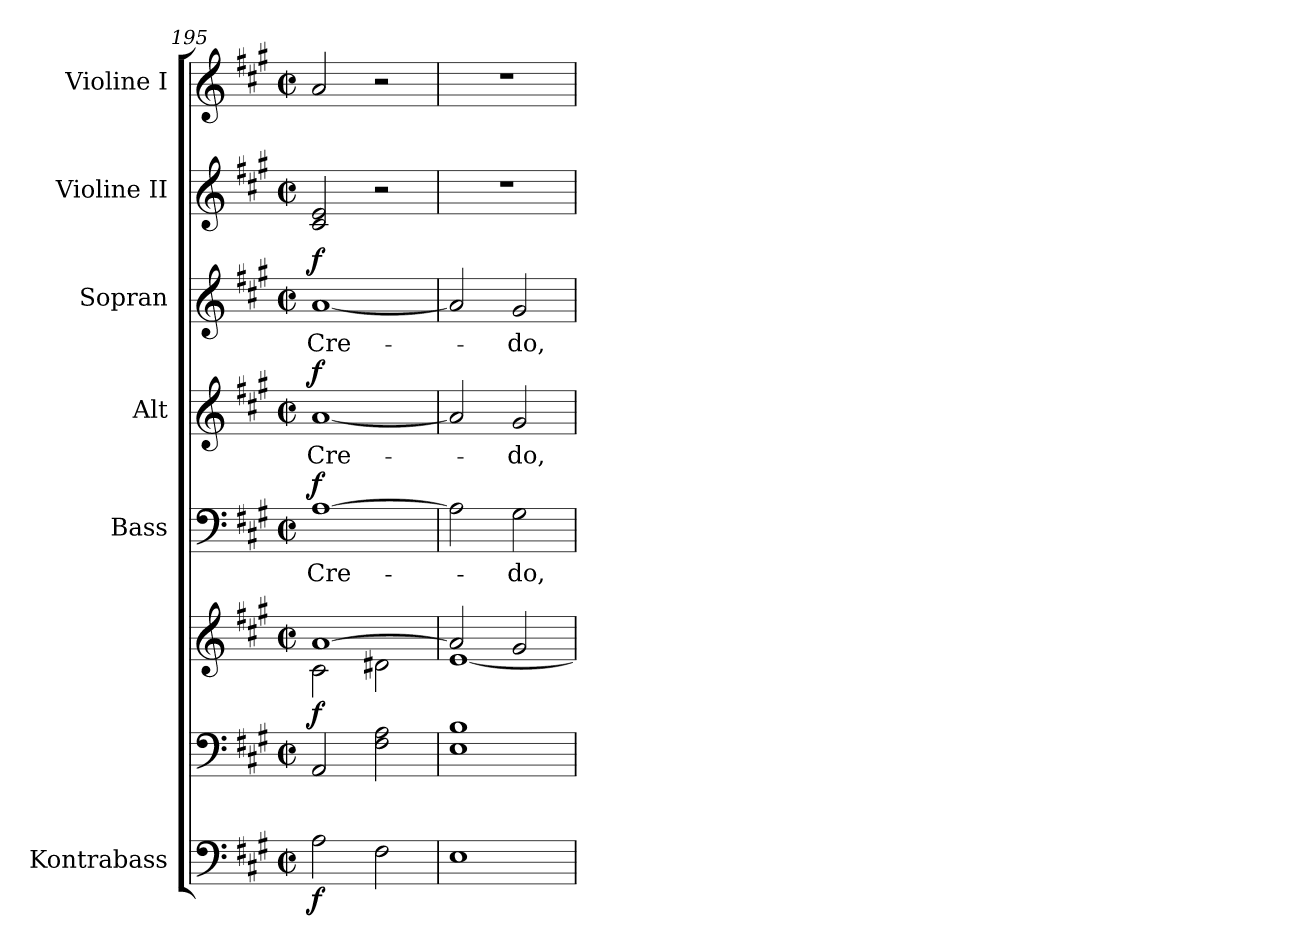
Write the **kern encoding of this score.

**kern	**dynam	**kern	**kern	**dynam	**kern	**text	**dynam	**kern	**text	**dynam	**kern	**text	**dynam	**kern	**kern
*part7	*part7	*part6	*part6	*part6	*part5	*part5	*part5	*part4	*part4	*part4	*part3	*part3	*part3	*part2	*part1
*staff8	*staff8	*staff7	*staff6	*staff6/7	*staff5	*staff5	*staff5	*staff4	*staff4	*staff4	*staff3	*staff3	*staff3	*staff2	*staff1
*I"Kontrabass	*	*	*	*	*I"Bass	*	*	*I"Alt	*	*	*I"Sopran	*	*	*I"Violine II	*I"Violine I
*I'Kb.	*	*	*	*	*I'B.	*	*	*I'A.	*	*	*I'S.	*	*	*I'Vl. II	*I'Vl. I
!!LO:PB:g=z
*clefF4	*	*clefF4	*clefG2	*	*clefF4	*	*	*clefG2	*	*	*clefG2	*	*	*clefG2	*clefG2
*ITrd7c12	*	*	*	*	*	*	*	*	*	*	*	*	*	*	*
*k[f#c#g#]	*	*k[f#c#g#]	*k[f#c#g#]	*	*k[f#c#g#]	*	*	*k[f#c#g#]	*	*	*k[f#c#g#]	*	*	*k[f#c#g#]	*k[f#c#g#]
*A:	*	*A:	*A:	*	*A:	*	*	*A:	*	*	*A:	*	*	*A:	*A:
*M2/2	*	*M2/2	*M2/2	*	*M2/2	*	*	*M2/2	*	*	*M2/2	*	*	*M2/2	*M2/2
*met(c|)	*	*met(c|)	*met(c|)	*	*met(c|)	*	*	*met(c|)	*	*	*met(c|)	*	*	*met(c|)	*met(c|)
=195	=195	=195	=195	=195	=195	=195	=195	=195	=195	=195	=195	=195	=195	=195	=195
*	*	*	*^	*	*	*	*	*	*	*	*	*	*	*	*
!	!LO:DY:b	!	!	!	!LO:DY:b	!	!LO:LY:b	!LO:DY:a	!	!LO:LY:b	!LO:DY:a	!	!LO:LY:b	!LO:DY:a	!	!
2AA\	f	2AA/	[>1a	2c#\	f	[1A	Cre-	f	[1a	Cre-	f	[1a	Cre-	f	2c#/ 2e/	2a/
2FF#\	.	2F#\ 2A\	.	2d#X\	.	.	.	.	.	.	.	.	.	.	2r	2r
=196	=196	=196	=196	=196	=196	=196	=196	=196	=196	=196	=196	=196	=196	=196	=196	=196
1EE	.	1E 1B	2a/]	[<1e	.	2A\]	.	.	2a/]	.	.	2a/]	.	.	1r	1r
!	!	!	!	!	!	!	!LO:LY:b	!	!	!LO:LY:b	!	!	!LO:LY:b	!	!	!
.	.	.	2g#/	.	.	2G#\	-do,	.	2g#/	-do,	.	2g#/	-do,	.	.	.
*	*	*	*v	*v	*	*	*	*	*	*	*	*	*	*	*	*
=	=	=	=	=	=	=	=	=	=	=	=	=	=	=	=
*-	*-	*-	*-	*-	*-	*-	*-	*-	*-	*-	*-	*-	*-	*-	*-
